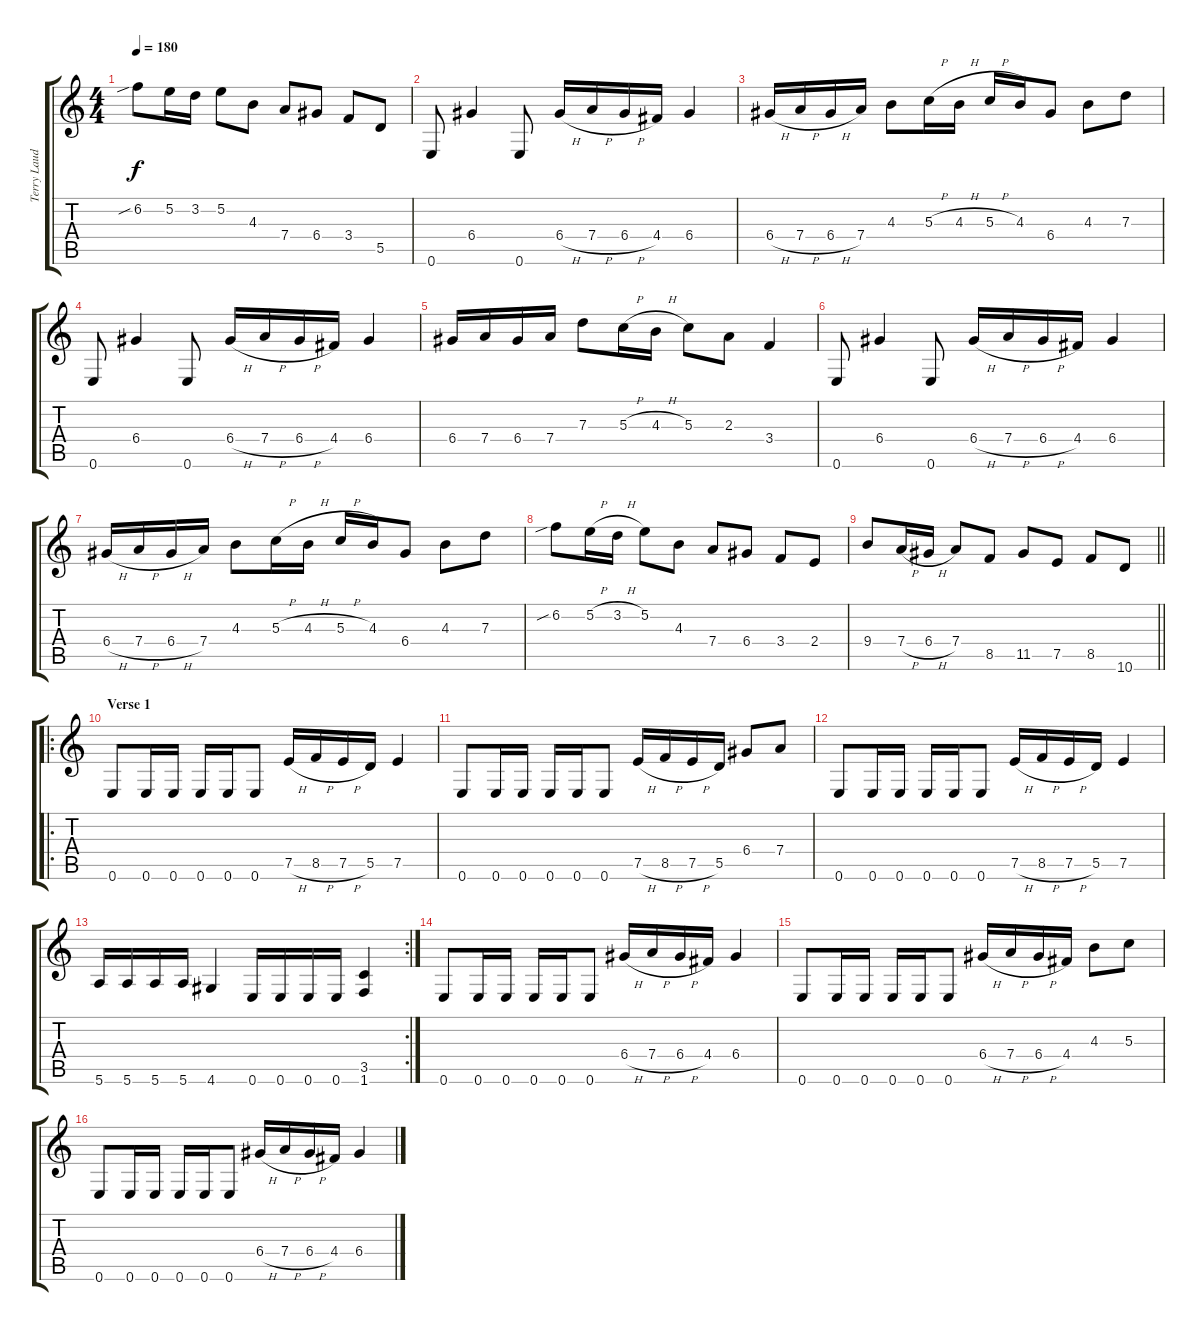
\track ("Terry Lauderdale" "Terry Laud") {instrument distortionguitar}
\staff {score tabs}
\tuning (E4 B3 G3 D3 A2 E2) {hide}
\ts (4 4)
\tempo 180
\clef g2
\ks c
6.2{sib}.8{dy f} 5.2.16 3.2.16 5.2.8 4.3.8 7.4.8 6.4.8 3.4.8 5.5.8 |
0.6.8 6.4.4 0.6.8 6.4{h}.16 7.4{h}.16 6.4{h}.16 4.4.16 6.4.4 |
6.4{h}.16 7.4{h}.16 6.4{h}.16 7.4.16 4.3.8 5.3{h}.16 4.3{h}.16 5.3{h}.16 4.3.16 6.4.8 4.3.8 7.3.8 |
0.6.8 6.4.4 0.6.8 6.4{h}.16 7.4{h}.16 6.4{h}.16 4.4.16 6.4.4 |
6.4.16 7.4.16 6.4.16 7.4.16 7.3.8 5.3{h}.16 4.3{h}.16 5.3.8 2.3.8 3.4.4 |
0.6.8 6.4.4 0.6.8 6.4{h}.16 7.4{h}.16 6.4{h}.16 4.4.16 6.4.4 |
6.4{h}.16 7.4{h}.16 6.4{h}.16 7.4.16 4.3.8 5.3{h}.16 4.3{h}.16 5.3{h}.16 4.3.16 6.4.8 4.3.8 7.3.8 |
6.2{sib}.8 5.2{h}.16 3.2{h}.16 5.2.8 4.3.8 7.4.8 6.4.8 3.4.8 2.4.8 |
\barLineRight lightlight
9.4.8 7.4{h}.16 6.4{h}.16 7.4.8 8.5.8 11.5.8 7.5.8 8.5.8 10.6.8 |
\ro
\section ("" "Verse 1")
0.6.8 0.6.16 0.6.16 0.6.16 0.6.16 0.6.8 7.5{h}.16 8.5{h}.16 7.5{h}.16 5.5.16 7.5.4 |
0.6.8 0.6.16 0.6.16 0.6.16 0.6.16 0.6.8 7.5{h}.16 8.5{h}.16 7.5{h}.16 5.5.16 6.4.8 7.4.8 |
0.6.8 0.6.16 0.6.16 0.6.16 0.6.16 0.6.8 7.5{h}.16 8.5{h}.16 7.5{h}.16 5.5.16 7.5.4 |
\rc 2
5.6.16 5.6.16 5.6.16 5.6.16 4.6.4 0.6.16 0.6.16 0.6.16 0.6.16 (3.5 1.6).4 |
0.6.8 0.6.16 0.6.16 0.6.16 0.6.16 0.6.8 6.4{h}.16 7.4{h}.16 6.4{h}.16 4.4.16 6.4.4 |
0.6.8 0.6.16 0.6.16 0.6.16 0.6.16 0.6.8 6.4{h}.16 7.4{h}.16 6.4{h}.16 4.4.16 4.3.8 5.3.8 |
0.6.8 0.6.16 0.6.16 0.6.16 0.6.16 0.6.8 6.4{h}.16 7.4{h}.16 6.4{h}.16 4.4.16 6.4.4
